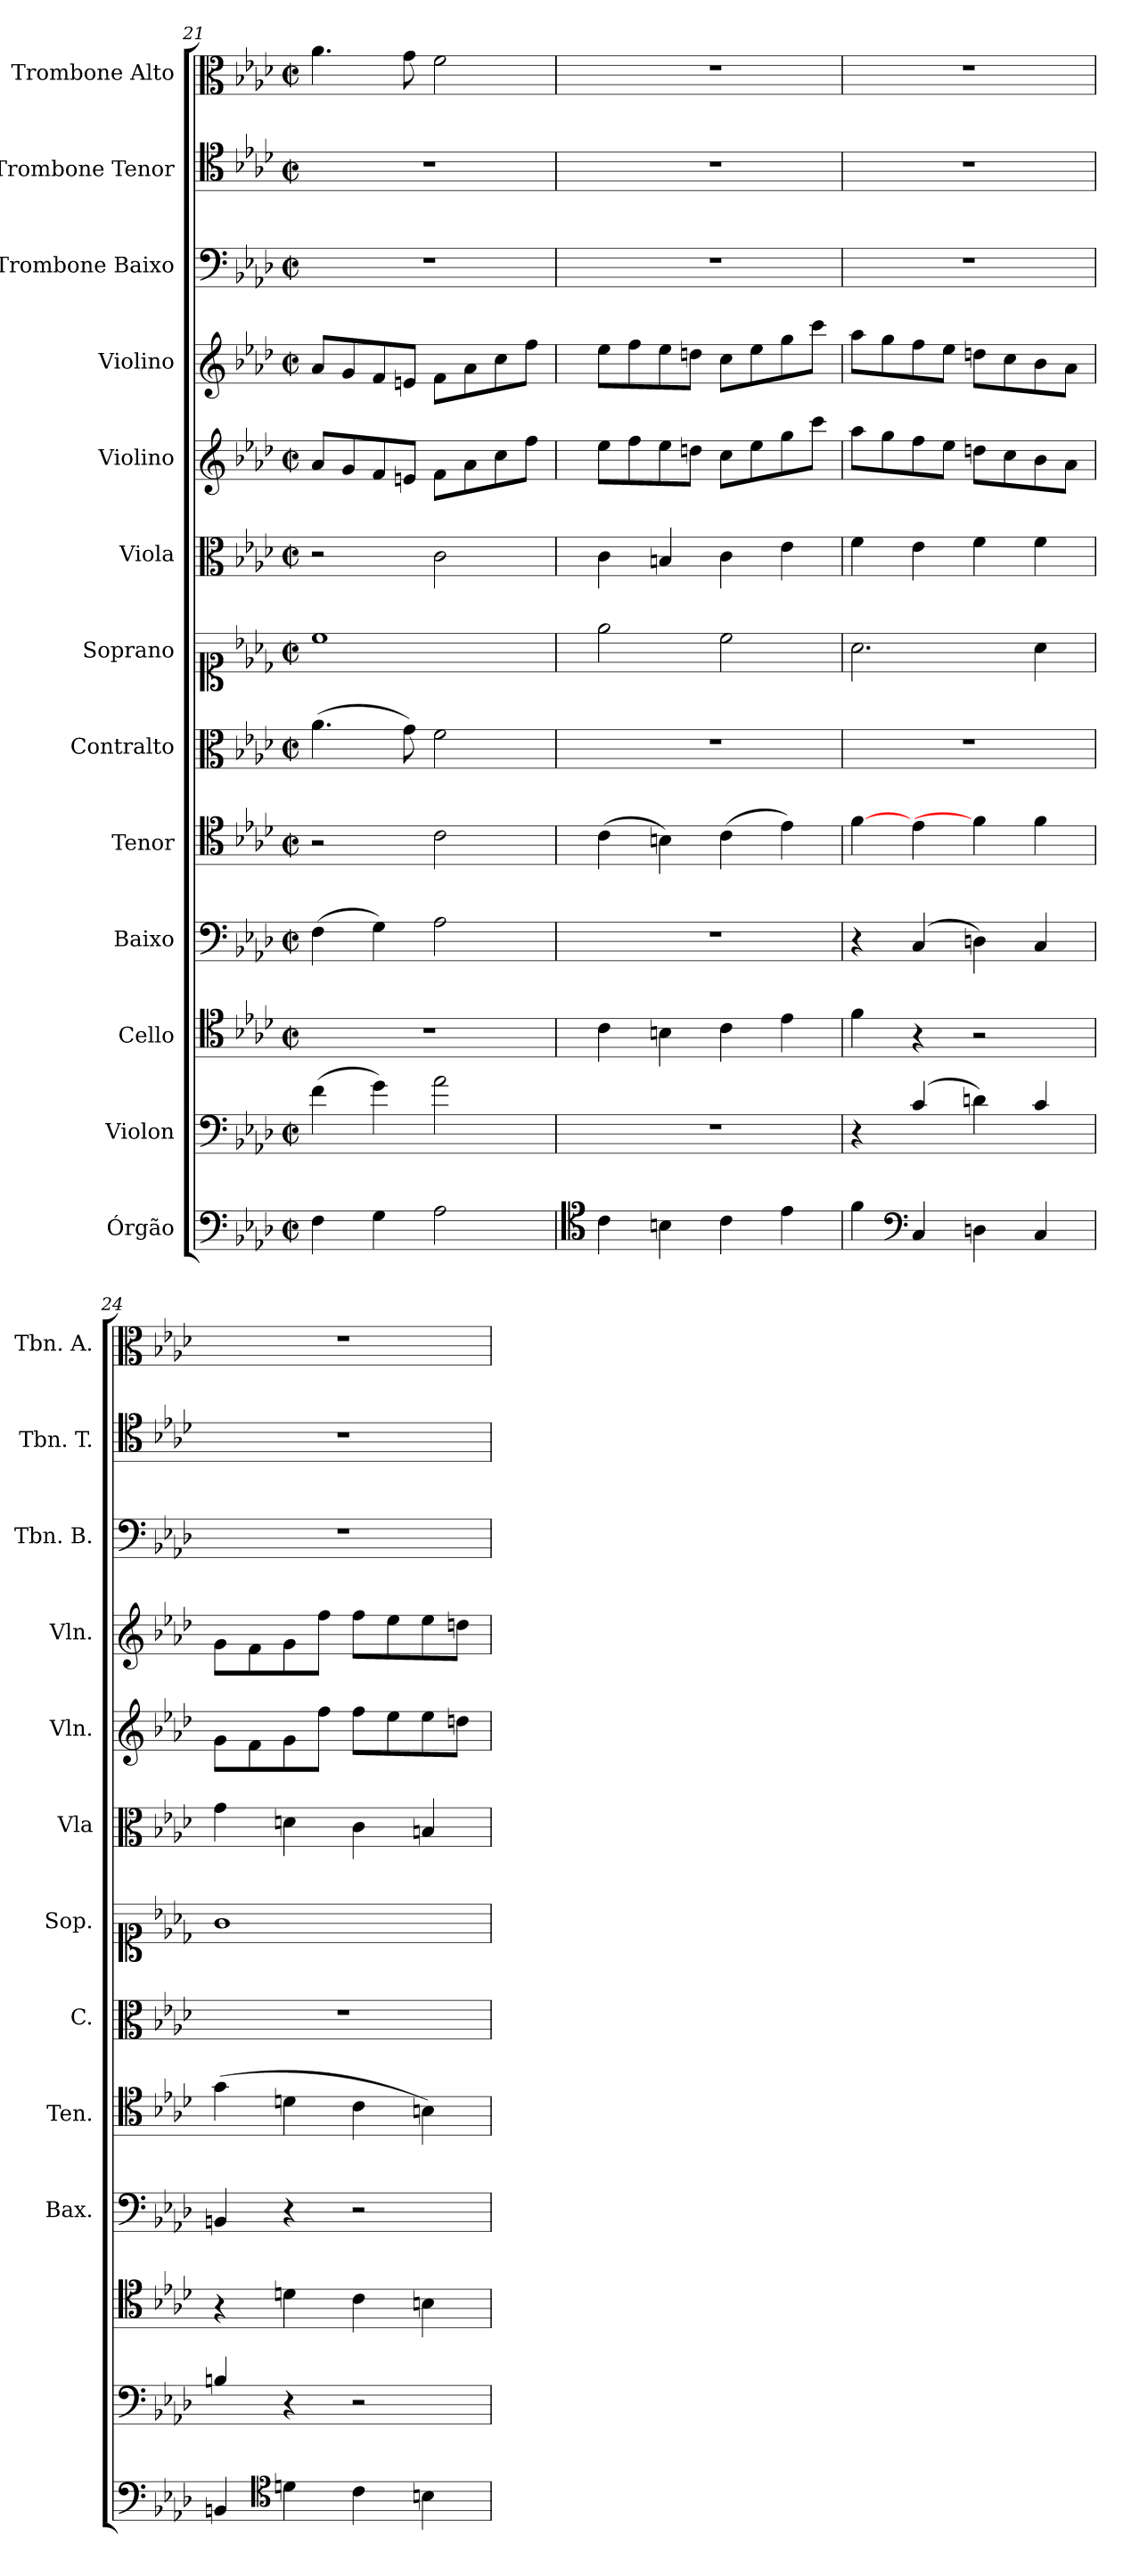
**kern	**kern	**kern	**kern	**kern	**kern	**kern	**kern	**kern	**kern	**kern	**kern	**kern
*part13	*part12	*part11	*part10	*part9	*part8	*part7	*part6	*part5	*part4	*part3	*part2	*part1
*staff13	*staff12	*staff11	*staff10	*staff9	*staff8	*staff7	*staff6	*staff5	*staff4	*staff3	*staff2	*staff1
*I"Órgão	*I"Violon	*I"Cello	*I"Baixo	*I"Tenor	*I"Contralto	*I"Soprano	*I"Viola	*I"Violino	*I"Violino	*I"Trombone Baixo	*I"Trombone Tenor	*I"Trombone Alto
*	*	*	*I'Bax.	*I'Ten.	*I'C.	*I'Sop.	*I'Vla	*I'Vln.	*I'Vln.	*I'Tbn. B.	*I'Tbn. T.	*I'Tbn. A.
*clefF4	*clefF4	*clefC4	*clefF4	*clefC4	*clefC3	*clefC1	*clefC3	*clefG2	*clefG2	*clefF4	*clefC4	*clefC3
*	*ITrd7c12	*	*	*	*	*	*	*	*	*	*	*
*k[b-e-a-d-]	*k[b-e-a-d-]	*k[b-e-a-d-]	*k[b-e-a-d-]	*k[b-e-a-d-]	*k[b-e-a-d-]	*k[b-e-a-d-]	*k[b-e-a-d-]	*k[b-e-a-d-]	*k[b-e-a-d-]	*k[b-e-a-d-]	*k[b-e-a-d-]	*k[b-e-a-d-]
*M2/2	*M2/2	*M2/2	*M2/2	*M2/2	*M2/2	*M2/2	*M2/2	*M2/2	*M2/2	*M2/2	*M2/2	*M2/2
*met(c|)	*met(c|)	*met(c|)	*met(c|)	*met(c|)	*met(c|)	*met(c|)	*met(c|)	*met(c|)	*met(c|)	*met(c|)	*met(c|)	*met(c|)
=21	=21	=21	=21	=21	=21	=21	=21	=21	=21	=21	=21	=21
4F\	(>4F\	1r	(>4F\	2r	(>4.a-\	1cc	2r	8a-/L	8a-/L	1r	1r	4.a-\
.	.	.	.	.	.	.	.	8g/	8g/	.	.	.
4G\	4G\)	.	4G\)	.	.	.	.	8f/	8f/	.	.	.
.	.	.	.	.	8g\)	.	.	8en/J	8en/J	.	.	8g\
2A-\	2A-\	.	2A-\	2c\	2f\	.	2c\	8f\L	8f\L	.	.	2f\
.	.	.	.	.	.	.	.	8a-\	8a-\	.	.	.
.	.	.	.	.	.	.	.	8cc\	8cc\	.	.	.
.	.	.	.	.	.	.	.	8ff\J	8ff\J	.	.	.
=22	=22	=22	=22	=22	=22	=22	=22	=22	=22	=22	=22	=22
*clefC4	*	*	*	*	*	*	*	*	*	*	*	*
4c\	1r	4c\	1r	(>4c\	1r	2ee-\	4c\	8ee-\L	8ee-\L	1r	1r	1r
.	.	.	.	.	.	.	.	8ff\	8ff\	.	.	.
4Bn\	.	4Bn\	.	4Bn\)	.	.	4Bn/	8ee-\	8ee-\	.	.	.
.	.	.	.	.	.	.	.	8ddn\J	8ddn\J	.	.	.
4c\	.	4c\	.	(>4c\	.	2cc\	4c\	8cc\L	8cc\L	.	.	.
.	.	.	.	.	.	.	.	8ee-\	8ee-\	.	.	.
4e-\	.	4e-\	.	4e-\)	.	.	4e-\	8gg\	8gg\	.	.	.
.	.	.	.	.	.	.	.	8ccc\J	8ccc\J	.	.	.
=23	=23	=23	=23	=23	=23	=23	=23	=23	=23	=23	=23	=23
4f\	4r	4f\	4r	[4f\	1r	2.a-\	4f\	8aa-\L	8aa-\L	1r	1r	1r
.	.	.	.	.	.	.	.	8gg\	8gg\	.	.	.
*clefF4	*	*	*	*	*	*	*	*	*	*	*	*
4C/	(>4C/	4r	(>4C/	4e-\	.	.	4e-\	8ff\	8ff\	.	.	.
.	.	.	.	.	.	.	.	8ee-\J	8ee-\J	.	.	.
4Dn\	4Dn\)	2r	4Dn\)	4f\]	.	.	4f\	8ddn\L	8ddn\L	.	.	.
.	.	.	.	.	.	.	.	8cc\	8cc\	.	.	.
4C/	4C/	.	4C/	4f\	.	4a-\	4f\	8b-\	8b-\	.	.	.
.	.	.	.	.	.	.	.	8a-\J	8a-\J	.	.	.
!!LO:PB:g=z
=24	=24	=24	=24	=24	=24	=24	=24	=24	=24	=24	=24	=24
4BBn/	4BBn/	4r	4BBn/	(>4g\	1r	1g	4g\	8g\L	8g\L	1r	1r	1r
.	.	.	.	.	.	.	.	8f\	8f\	.	.	.
*clefC4	*	*	*	*	*	*	*	*	*	*	*	*
4dn\	4r	4dn\	4r	4dn\	.	.	4dn\	8g\	8g\	.	.	.
.	.	.	.	.	.	.	.	8ff\J	8ff\J	.	.	.
4c\	2r	4c\	2r	4c\	.	.	4c\	8ff\L	8ff\L	.	.	.
.	.	.	.	.	.	.	.	8ee-\	8ee-\	.	.	.
4Bn\	.	4Bn\	.	4Bn\)	.	.	4Bn/	8ee-\	8ee-\	.	.	.
.	.	.	.	.	.	.	.	8ddn\J	8ddn\J	.	.	.
=	=	=	=	=	=	=	=	=	=	=	=	=
*-	*-	*-	*-	*-	*-	*-	*-	*-	*-	*-	*-	*-
